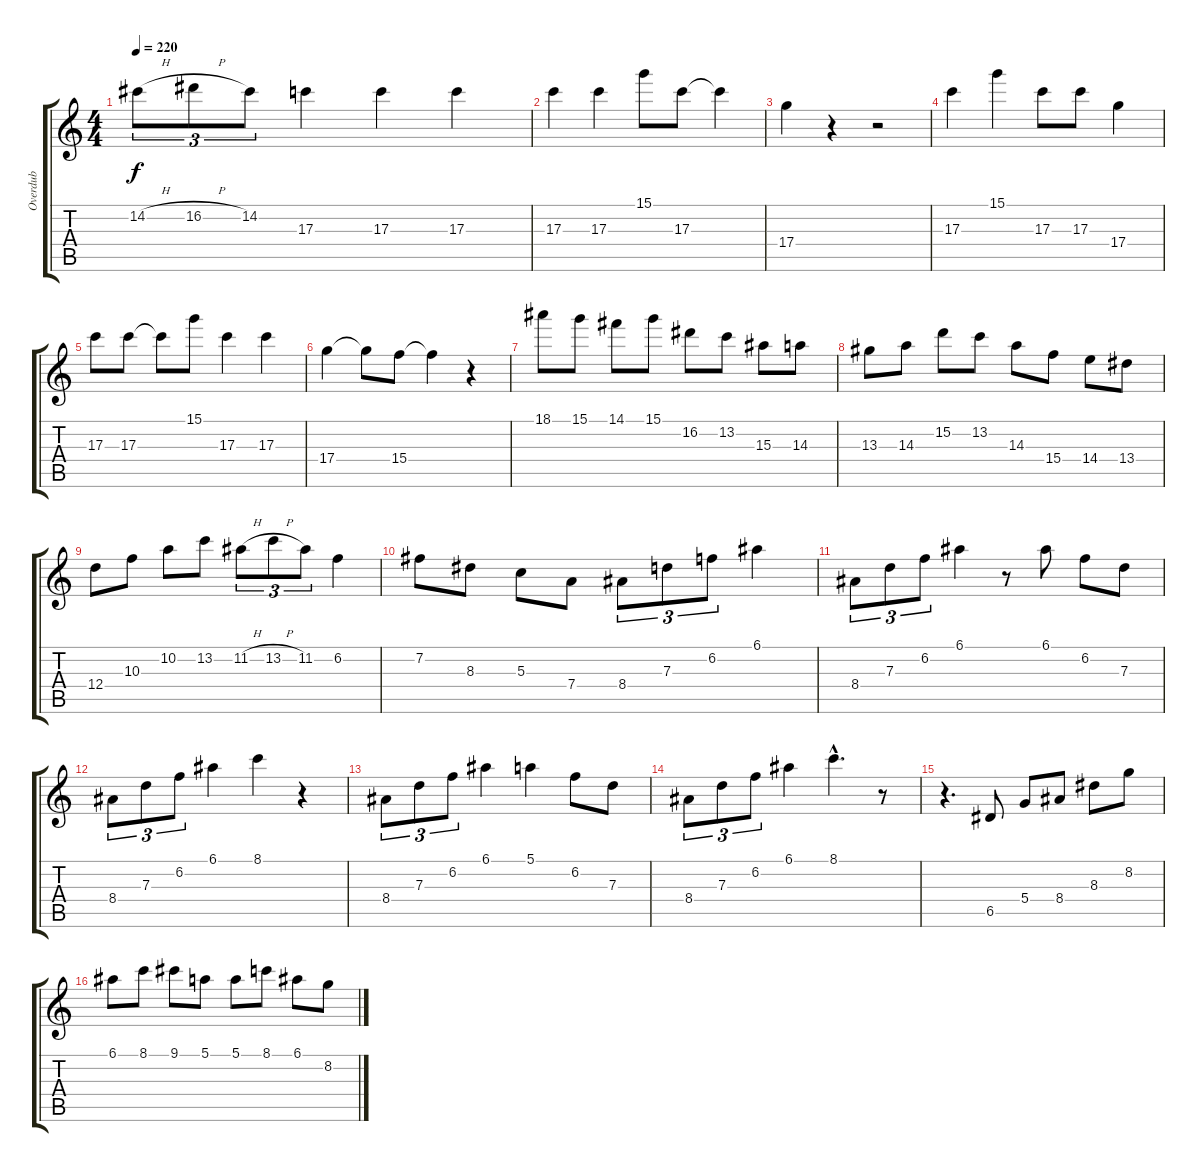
\track ("Overdub" "Overdub") {instrument electricbasspick}
\staff {score tabs}
\tuning (E4 B3 G3 D3 A2 E2) {hide}
\ts (4 4)
\tempo 220
\clef g2
\ks c
14.2{h}.8{tu (3 2) dy f} 16.2{h}.8{tu (3 2)} 14.2.8{tu (3 2)} 17.3.4 17.3.4 17.3.4 |
17.3.4 17.3.4 15.1.8 17.3.8 17.3{t}.4 |
17.4.4 r.4 r.2 |
17.3.4 15.1.4 17.3.8 17.3.8 17.4.4 |
17.3.8 17.3.8 17.3{t}.8 15.1.8 17.3.4 17.3.4 |
17.4.4 17.4{t}.8 15.4.8 15.4{t}.4 r.4 |
18.1.8 15.1.8 14.1.8 15.1.8 16.2.8 13.2.8 15.3.8 14.3.8 |
13.3.8 14.3.8 15.2.8 13.2.8 14.3.8 15.4.8 14.4.8 13.4.8 |
12.4.8 10.3.8 10.2.8 13.2.8 11.2{h}.8{tu (3 2)} 13.2{h}.8{tu (3 2)} 11.2.8{tu (3 2)} 6.2.4 |
7.2.8 8.3.8 5.3.8 7.4.8 8.4.8{tu (3 2)} 7.3.8{tu (3 2)} 6.2.8{tu (3 2)} 6.1.4 |
8.4.8{tu (3 2)} 7.3.8{tu (3 2)} 6.2.8{tu (3 2)} 6.1.4 r.8 6.1.8 6.2.8 7.3.8 |
8.4.8{tu (3 2)} 7.3.8{tu (3 2)} 6.2.8{tu (3 2)} 6.1.4 8.1.4 r.4 |
8.4.8{tu (3 2)} 7.3.8{tu (3 2)} 6.2.8{tu (3 2)} 6.1.4 5.1.4 6.2.8 7.3.8 |
8.4.8{tu (3 2)} 7.3.8{tu (3 2)} 6.2.8{tu (3 2)} 6.1.4 8.1{hac}.4{d} r.8 |
r.4{d} 6.5.8 5.4.8 8.4.8 8.3.8 8.2.8 |
6.1.8 8.1.8 9.1.8 5.1.8 5.1.8 8.1.8 6.1.8 8.2.8
